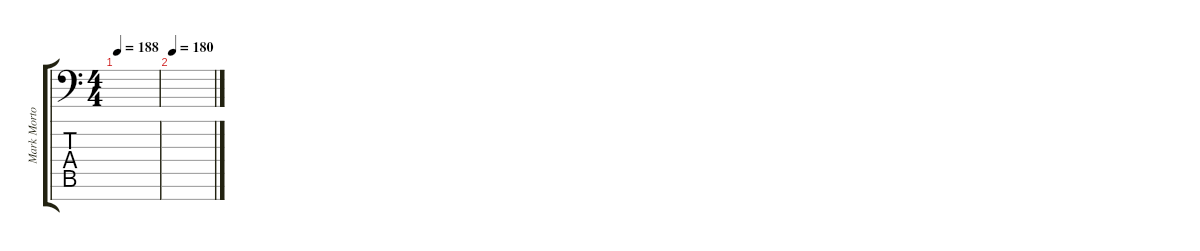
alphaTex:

\track ("Mark Morton - Rhythm Guitar (R" "Mark Morto") {instrument overdrivenguitar}
\staff {score tabs}
\tuning (E4 B3 G3 D3 A2 D2 C-1) {hide}
\ts (4 4)
\tempo 188
\clef f4
\ks c
|
\tempo 180
